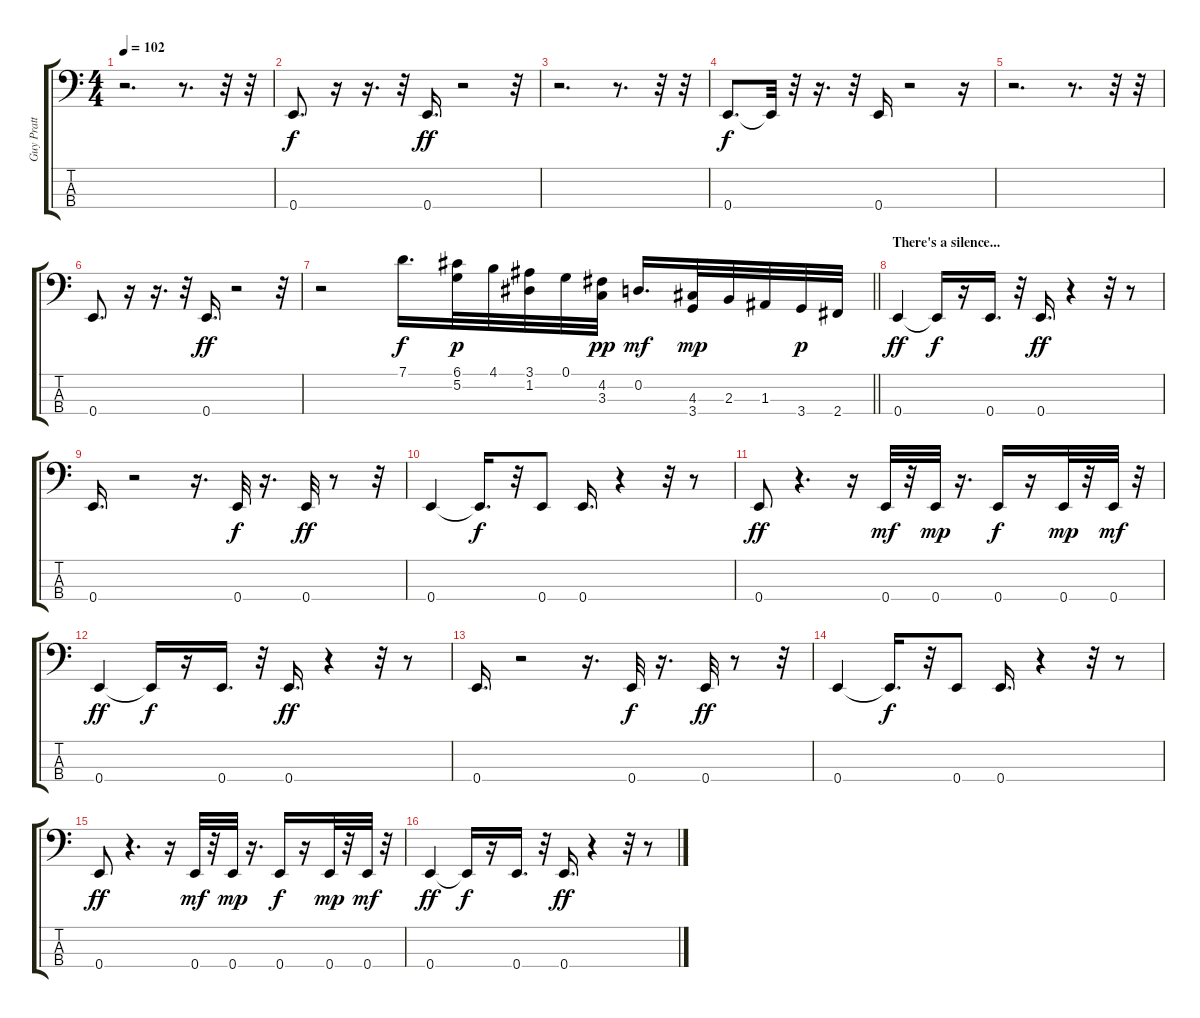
\track ("Guy Pratt" "Guy Pratt") {instrument electricbassfinger}
\staff {score tabs}
\tuning (G2 D2 A1 E1) {hide}
\ts (4 4)
\tempo 102
\clef f4
\ks c
r.2{d dy f} r.8{d} r.32 r.32 |
0.4.8{d} r.16 r.16{d} r.32 0.4.16{d dy ff} r.2 r.32 |
r.2{d} r.8{d} r.32 r.32 |
0.4.8{d dy f} 0.4{t}.32 r.32 r.16{d} r.32 0.4.16 r.2 r.16 |
r.2{d} r.8{d} r.32 r.32 |
0.4.8{d} r.16 r.16{d} r.32 0.4.16{d dy ff} r.2 r.32 |
\barLineRight lightlight
r.2 7.1.16{d dy f} (6.1 5.2).32{dy p} 4.1.32 (3.1 1.2).32 0.1.32 (4.2 3.3).32{dy pp} 0.2.16{d dy mf} (4.3 3.4).32{dy mp} 2.3.32 1.3.32 3.4.32{dy p} 2.4.32 |
\section ("" "There's a silence...")
0.4.4{dy ff} 0.4{t}.16{dy f} r.16 0.4.16{d} r.32 0.4.16{d dy ff} r.4 r.32 r.8 |
0.4.16{d} r.2 r.16{d} 0.4.32{dy f} r.16{d} 0.4.32{dy ff} r.8 r.32 |
0.4.4 0.4{t}.16{d dy f} r.32 0.4.8 0.4.16{d} r.4 r.32 r.8 |
0.4.8{dy ff} r.4{d} r.16 0.4.32{dy mf} r.32 0.4.32{dy mp} r.16{d} 0.4.16{dy f} r.16 0.4.32{dy mp} r.32 0.4.32{dy mf} r.32 |
0.4.4{dy ff} 0.4{t}.16{dy f} r.16 0.4.16{d} r.32 0.4.16{d dy ff} r.4 r.32 r.8 |
0.4.16{d} r.2 r.16{d} 0.4.32{dy f} r.16{d} 0.4.32{dy ff} r.8 r.32 |
0.4.4 0.4{t}.16{d dy f} r.32 0.4.8 0.4.16{d} r.4 r.32 r.8 |
0.4.8{dy ff} r.4{d} r.16 0.4.32{dy mf} r.32 0.4.32{dy mp} r.16{d} 0.4.16{dy f} r.16 0.4.32{dy mp} r.32 0.4.32{dy mf} r.32 |
0.4.4{dy ff} 0.4{t}.16{dy f} r.16 0.4.16{d} r.32 0.4.16{d dy ff} r.4 r.32 r.8
